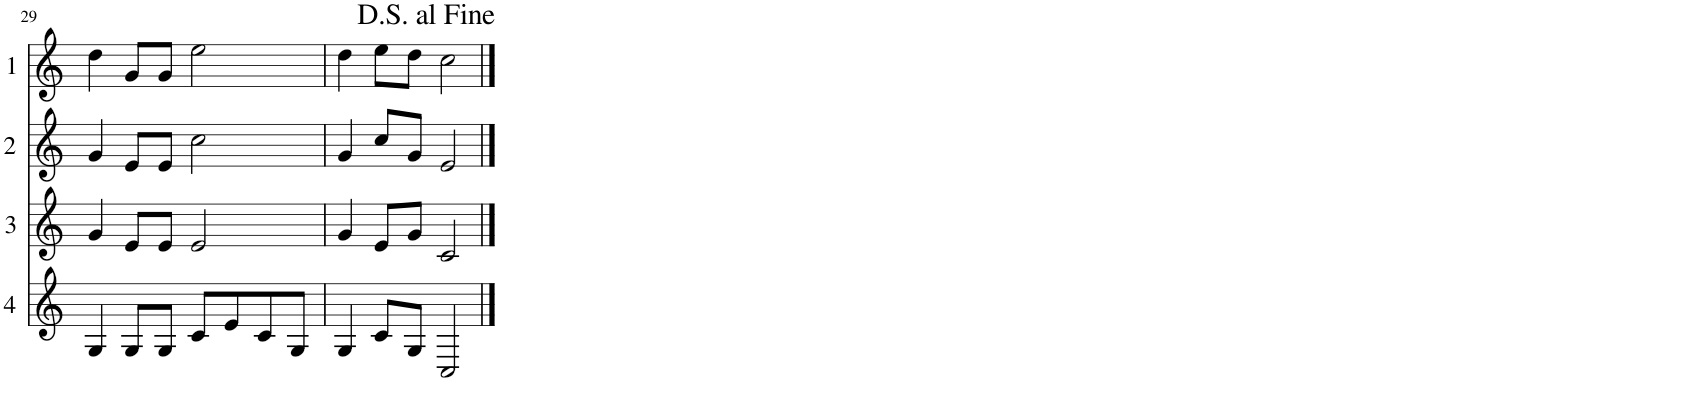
**kern	**kern	**kern	**kern
*part4	*part3	*part2	*part1
*staff4	*staff3	*staff2	*staff1
*I"Cor 4	*I"Cor 3	*I"Cor 2	*I"Cor 1
!!LO:PB:g=z
*clefG2	*clefG2	*clefG2	*clefG2
*Trd4c7	*Trd4c7	*Trd4c7	*Trd4c7
*k[]	*k[]	*k[]	*k[]
*M4/4	*M4/4	*M4/4	*M4/4
=29	=29	=29	=29
4G/	4g/	4g/	4dd\
8G/L	8e/L	8e/L	8g/L
8G/J	8e/J	8e/J	8g/J
8c/L	2e/	2cc\	2ee\
8e/	.	.	.
8c/	.	.	.
8G/J	.	.	.
=30	=30	=30	=30
4G/	4g/	4g/	4dd\
8c/L	8e/L	8cc/L	8ee\L
8G/J	8g/J	8g/J	8dd\J
2C/	2c/	2e/	2cc\
==	==	==	==
*-	*-	*-	*-
